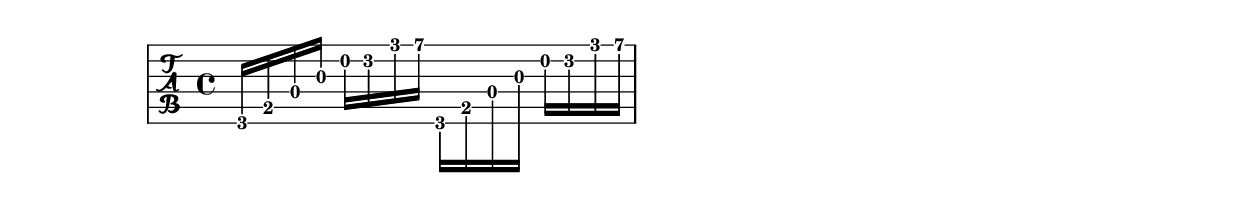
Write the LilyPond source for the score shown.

% Do not edit this file; it is automatically
% generated from Documentation/snippets/new
% This file is in the public domain.
%% Note: this file works from version 2.13.36
\version "2.13.46"

\header {
%% Translation of GIT committish: a874fda3641c9e02f61be5c41b215b8304b8ed00
  texidoces = "
La dirección de las plicas se contola de la misma forma en la
tablatura que en la notación tradicional. Las barras se pueden
poner horizontales, como se muestra en este ejemplo.

"
  doctitlees = "Comportamiento de las plicas y las barras de corchea en tablaturas"


%% Translation of GIT committish: 0a868be38a775ecb1ef935b079000cebbc64de40
  texidocde = "
Die Richtung von Hälsen wird in Tabulaturen genauso wie in normaler Notation
eingestellt.  Balken können horizontal eingestellt werden, wie das Beispiel
zeigt.

"
  doctitlede = "Hals- und Balkenverhalten in einer Tabulatur"

%% Translation of GIT committish: 718fa63a806b2ae307f320e250bc83236e9cd136

  texidocfr = "
La direction des hampes se gère dans les tablatures tout comme en
notation traditionnelle.  Les ligatures peuvent être mises à l'horizontale
comme le montre cet exemple.

"
  doctitlefr = "Hampes et ligatures en mode tablature"


  lsrtags = "fretted-strings"
  texidoc = "
The direction of stems is controlled the same way in tablature as in
traditional notation.  Beams can be made horizontal, as shown in this
example.
"
  doctitle = "Stem and beam behavior in tablature"
} % begin verbatim


\new TabStaff {
  \relative c {
    \tabFullNotation
    g16 b d g b d g b
    \stemDown
    \override Beam #'damping = #+inf.0
    g,,16 b d g b d g b
  }
}
